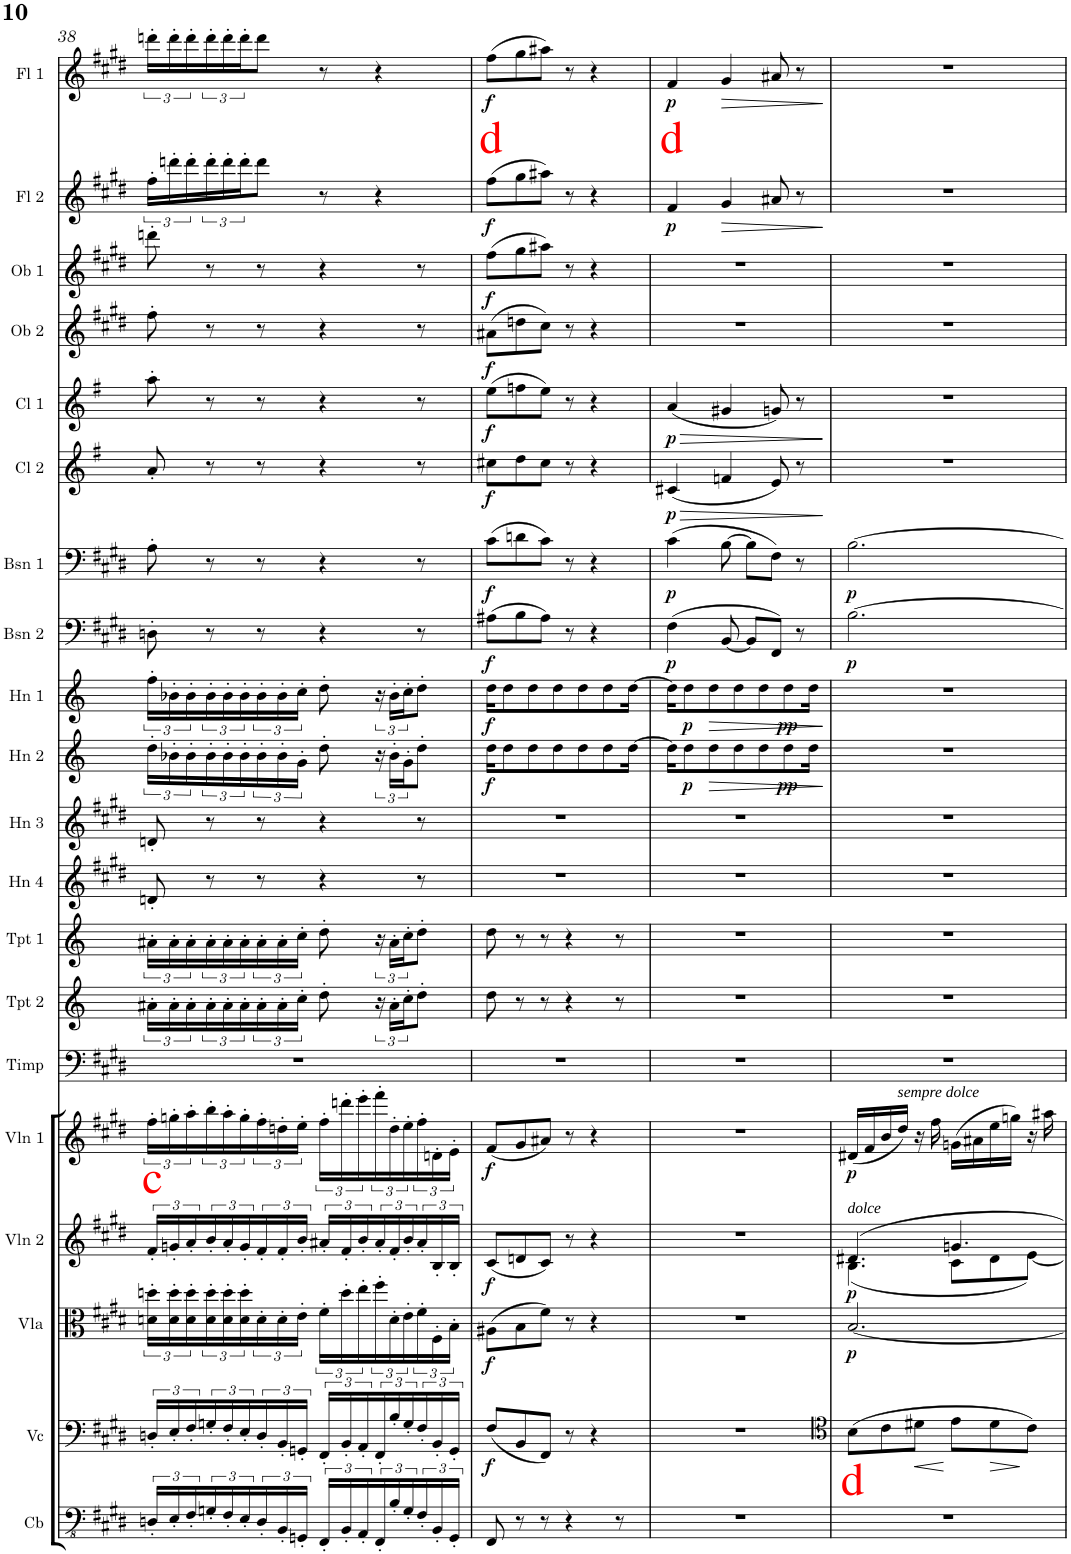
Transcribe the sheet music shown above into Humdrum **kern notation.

**kern	**kern	**text	**dynam	**kern	**dynam	**kern	**dynam	**kern	**text	**dynam	**kern	**kern	**kern	**kern	**kern	**kern	**dynam	**kern	**dynam	**kern	**dynam	**kern	**dynam	**kern	**dynam	**kern	**dynam	**kern	**dynam	**kern	**dynam	**kern	**dynam	**kern	**text	**dynam
*part20	*part19	*part19	*part19	*part18	*part18	*part17	*part17	*part16	*part16	*part16	*part15	*part14	*part13	*part12	*part11	*part10	*part10	*part9	*part9	*part8	*part8	*part7	*part7	*part6	*part6	*part5	*part5	*part4	*part4	*part3	*part3	*part2	*part2	*part1	*part1	*part1
*staff20	*staff19	*staff19	*staff19	*staff18	*staff18	*staff17	*staff17	*staff16	*staff16	*staff16	*staff15	*staff14	*staff13	*staff12	*staff11	*staff10	*staff10	*staff9	*staff9	*staff8	*staff8	*staff7	*staff7	*staff6	*staff6	*staff5	*staff5	*staff4	*staff4	*staff3	*staff3	*staff2	*staff2	*staff1	*staff1	*staff1
*I"Contrabass	*I"Violoncello	*	*	*I"Viola	*	*I"Violin 2	*	*I"Violin 1	*	*	*I"Timpani	*I"E Trumpet 2	*I"E Trumpet 1	*I"C Horn 4	*I"C Horn 3	*I"E Horn 2	*	*I"E Horn 1	*	*I"Bassoon 2	*	*I"Bassoon 1	*	*I"A Clarinet 2	*	*I"A Clarinet 1	*	*I"Oboe 2	*	*I"Oboe 1	*	*I"Flute 2	*	*I"Flute 1	*	*
*I'Cb	*I'Vc	*	*	*I'Vla	*	*I'Vln 2	*	*I'Vln 1	*	*	*I'Timp	*I'Tpt 2	*I'Tpt 1	*I'Hn 4	*I'Hn 3	*I'Hn 2	*	*I'Hn 1	*	*I'Bsn 2	*	*I'Bsn 1	*	*I'Cl 2	*	*I'Cl 1	*	*I'Ob 2	*	*I'Ob 1	*	*I'Fl 2	*	*I'Fl 1	*	*
!!LO:PB:g=z
*clefFv4	*clefF4	*	*	*clefC3	*	*clefG2	*	*clefG2	*	*	*clefF4	*clefG2	*clefG2	*clefG2	*clefG2	*clefG2	*	*clefG2	*	*clefF4	*	*clefF4	*	*clefG2	*	*clefG2	*	*clefG2	*	*clefG2	*	*clefG2	*	*clefG2	*	*
*	*	*	*	*	*	*	*	*	*	*	*	*Trd-2c-4	*Trd-2c-4	*Trd7c12	*Trd7c12	*Trd5c8	*	*Trd5c8	*	*	*	*	*	*Trd2c3	*	*Trd2c3	*	*	*	*	*	*	*	*	*	*
*k[f#c#g#d#]	*k[f#c#g#d#]	*	*	*k[f#c#g#d#]	*	*k[f#c#g#d#]	*	*k[f#c#g#d#]	*	*	*k[f#c#g#d#]	*k[]	*k[]	*k[f#c#g#d#]	*k[f#c#g#d#]	*k[]	*	*k[]	*	*k[f#c#g#d#]	*	*k[f#c#g#d#]	*	*k[f#]	*	*k[f#]	*	*k[f#c#g#d#]	*	*k[f#c#g#d#]	*	*k[f#c#g#d#]	*	*k[f#c#g#d#]	*	*
*M6/8	*M6/8	*	*	*M6/8	*	*M6/8	*	*M6/8	*	*	*M6/8	*M6/8	*M6/8	*M6/8	*M6/8	*M6/8	*	*M6/8	*	*M6/8	*	*M6/8	*	*M6/8	*	*M6/8	*	*M6/8	*	*M6/8	*	*M6/8	*	*M6/8	*	*
=38	=38	=38	=38	=38	=38	=38	=38	=38	=38	=38	=38	=38	=38	=38	=38	=38	=38	=38	=38	=38	=38	=38	=38	=38	=38	=38	=38	=38	=38	=38	=38	=38	=38	=38	=38	=38
!	!	!	!	!	!	!	!	!	!LO:LY:b:color=#FF0000	!	!	!	!	!	!	!	!	!	!	!	!	!	!	!	!	!	!	!	!	!	!	!	!	!	!	!
24DDn'/LL	24Dn'/LL	.	.	24dn\' 24ddn\'LL	.	24f#'/LL	.	24ff#'\LL	c	.	2.r	24a#X'\LL	24a#X'\LL	8dn'/	8dn'/	24dd'\LL	.	24ff'\LL	.	8Dn'\	.	8A'\	.	8a'/	.	8aa'\	.	8ff#'\	.	8dddn'\	.	24ff#'\LL	.	24dddn'\LL	.	.
24EE'/	24E'/	.	.	24d\' 24dd\'	.	24gn'/	.	24ggn'\	.	.	.	24a#'\	24a#'\	.	.	24b-X'\	.	24b-X'\	.	.	.	.	.	.	.	.	.	.	.	.	.	24dddn'\	.	24ddd'\	.	.
24FF#'/	24F#'/	.	.	24d\' 24dd\'	.	24a'/	.	24aa'\	.	.	.	24a#'\	24a#'\	.	.	24b-'\	.	24b-'\	.	.	.	.	.	.	.	.	.	.	.	.	.	24ddd'\	.	24ddd'\	.	.
24GGn'/	24Gn'/	.	.	24d\' 24dd\'	.	24b'/	.	24bb'\	.	.	.	24a#'\	24a#'\	8r	8r	24b-'\	.	24b-'\	.	8r	.	8r	.	8r	.	8r	.	8r	.	8r	.	24ddd'\	.	24ddd'\	.	.
24FF#'/	24F#'/	.	.	24d\' 24dd\'	.	24a'/	.	24aa'\	.	.	.	24a#'\	24a#'\	.	.	24b-'\	.	24b-'\	.	.	.	.	.	.	.	.	.	.	.	.	.	24ddd'\	.	24ddd'\	.	.
24EE'/	24E'/	.	.	24d\' 24dd\'	.	24g'/	.	24gg'\	.	.	.	24a#'\	24a#'\	.	.	24b-'\	.	24b-'\	.	.	.	.	.	.	.	.	.	.	.	.	.	24ddd'\J	.	24ddd'\J	.	.
24DD'/	24D'/	.	.	24d'\	.	24f#'/	.	24ff#'\	.	.	.	24a#'\	24a#'\	8r	8r	24b-'\	.	24b-'\	.	8r	.	8r	.	8r	.	8r	.	8r	.	8r	.	8ddd\J	.	8ddd\J	.	.
24BBB'/	24BB'/	.	.	24d'\	.	24f#'/	.	24ddn'\	.	.	.	24a#'\	24a#'\	.	.	24b-'\	.	24b-'\	.	.	.	.	.	.	.	.	.	.	.	.	.	.	.	.	.	.
24GGGn'/JJ	24GGn'/JJ	.	.	24e'\JJ	.	24b'/JJ	.	24ee'\JJ	.	.	.	24cc'\JJ	24cc'\JJ	.	.	24g'\JJ	.	24cc'\JJ	.	.	.	.	.	.	.	.	.	.	.	.	.	.	.	.	.	.
24FFF#'/LL	24FF#'/LL	.	.	24f#'\LL	.	24a#X'/LL	.	24ff#'\LL	.	.	.	8dd'\	8dd'\	4r	4r	8dd'\	.	8dd'\	.	4r	.	4r	.	4r	.	4r	.	4r	.	4r	.	8r	.	8r	.	.
24BBB'/	24BB'/	.	.	24dd'\	.	24f#'/	.	24dddn'\	.	.	.	.	.	.	.	.	.	.	.	.	.	.	.	.	.	.	.	.	.	.	.	.	.	.	.	.
24AAA'/	24AA'/	.	.	24ee'\	.	24b'/	.	24eee'\	.	.	.	.	.	.	.	.	.	.	.	.	.	.	.	.	.	.	.	.	.	.	.	.	.	.	.	.
24FFF#'/	24FF#'/	.	.	24ff#'\	.	24a#'/	.	24fff#'\	.	.	.	24r	24r	.	.	24r	.	24r	.	.	.	.	.	.	.	.	.	.	.	.	.	4r	.	4r	.	.
24BB'/	24B'/	.	.	24d'\	.	24f#'/	.	24dd'\	.	.	.	24a#'\LL	24a#'\LL	.	.	24b-'\LL	.	24b-'\LL	.	.	.	.	.	.	.	.	.	.	.	.	.	.	.	.	.	.
24GG'/	24G'/	.	.	24e'\	.	24b'/	.	24ee'\	.	.	.	24cc'\J	24cc'\J	.	.	24g'\J	.	24cc'\J	.	.	.	.	.	.	.	.	.	.	.	.	.	.	.	.	.	.
24FF#'/	24F#'/	.	.	24f#'\	.	24a#'/	.	24ff#'\	.	.	.	8dd'\J	8dd'\J	8r	8r	8dd'\J	.	8dd'\J	.	8r	.	8r	.	8r	.	8r	.	8r	.	8r	.	.	.	.	.	.
24BBB'/	24BB'/	.	.	24F#'\	.	24B'/	.	24dn'\	.	.	.	.	.	.	.	.	.	.	.	.	.	.	.	.	.	.	.	.	.	.	.	.	.	.	.	.
24GGG'/JJ	24GG'/JJ	.	.	24B'\JJ	.	24B'/JJ	.	24e'\JJ	.	.	.	.	.	.	.	.	.	.	.	.	.	.	.	.	.	.	.	.	.	.	.	.	.	.	.	.
=39	=39	=39	=39	=39	=39	=39	=39	=39	=39	=39	=39	=39	=39	=39	=39	=39	=39	=39	=39	=39	=39	=39	=39	=39	=39	=39	=39	=39	=39	=39	=39	=39	=39	=39	=39	=39
!	!	!	!LO:DY:b	!	!LO:DY:b	!	!LO:DY:b	!	!	!LO:DY:b	!	!	!	!	!	!	!LO:DY:b	!	!LO:DY:b	!	!LO:DY:b	!	!LO:DY:b	!	!LO:DY:b	!	!LO:DY:b	!	!LO:DY:b	!	!LO:DY:b	!	!LO:DY:b	!	!LO:LY:b:color=#FF0000	!LO:DY:b
8FFF#/	(8F#/L	.	f	(8A#X\L	f	(8c#/L	f	(8f#/L	.	f	2.r	8dd\	8dd\	2.r	2.r	16dd\KL	f	16dd\KL	f	(8A#X\L	f	(8c#\L	f	8cc#X\L	f	(8ee\L	f	(8a#X\L	f	(8ff#\L	f	(8ff#\L	f	(8ff#\L	d	f
.	.	.	.	.	.	.	.	.	.	.	.	.	.	.	.	8dd\	.	8dd\	.	.	.	.	.	.	.	.	.	.	.	.	.	.	.	.	.	.
8r	8BB/	.	.	8B\	.	8dn/	.	8g#/	.	.	.	8r	8r	.	.	.	.	.	.	8B\	.	8dn\	.	8dd\	.	8ffn\	.	8ddn\	.	8gg#\	.	8gg#\	.	8gg#\	.	.
.	.	.	.	.	.	.	.	.	.	.	.	.	.	.	.	8dd\	.	8dd\	.	.	.	.	.	.	.	.	.	.	.	.	.	.	.	.	.	.
8r	8FF#/J)	.	.	8f#\J)	.	8c#/J)	.	8a#X/J)	.	.	.	8r	8r	.	.	.	.	.	.	8A#\J)	.	8c#\J)	.	8cc#\J	.	8ee\J)	.	8cc#\J)	.	8aa#X\J)	.	8aa#X\J)	.	8aa#X\J)	.	.
.	.	.	.	.	.	.	.	.	.	.	.	.	.	.	.	8dd\	.	8dd\	.	.	.	.	.	.	.	.	.	.	.	.	.	.	.	.	.	.
4r	8r	.	.	8r	.	8r	.	8r	.	.	.	4r	4r	.	.	.	.	.	.	8r	.	8r	.	8r	.	8r	.	8r	.	8r	.	8r	.	8r	.	.
.	.	.	.	.	.	.	.	.	.	.	.	.	.	.	.	8dd\	.	8dd\	.	.	.	.	.	.	.	.	.	.	.	.	.	.	.	.	.	.
.	4r	.	.	4r	.	4r	.	4r	.	.	.	.	.	.	.	.	.	.	.	4r	.	4r	.	4r	.	4r	.	4r	.	4r	.	4r	.	4r	.	.
.	.	.	.	.	.	.	.	.	.	.	.	.	.	.	.	8dd\	.	8dd\	.	.	.	.	.	.	.	.	.	.	.	.	.	.	.	.	.	.
8r	.	.	.	.	.	.	.	.	.	.	.	8r	8r	.	.	.	.	.	.	.	.	.	.	.	.	.	.	.	.	.	.	.	.	.	.	.
.	.	.	.	.	.	.	.	.	.	.	.	.	.	.	.	[16dd\Jk	.	[16dd\Jk	.	.	.	.	.	.	.	.	.	.	.	.	.	.	.	.	.	.
=40	=40	=40	=40	=40	=40	=40	=40	=40	=40	=40	=40	=40	=40	=40	=40	=40	=40	=40	=40	=40	=40	=40	=40	=40	=40	=40	=40	=40	=40	=40	=40	=40	=40	=40	=40	=40
!	!	!	!	!	!	!	!	!	!	!	!	!	!	!	!	!	!	!	!	!	!LO:DY:b	!	!LO:DY:b	!	!LO:HP:b	!	!LO:HP:b	!	!	!	!	!	!	!	!LO:LY:b:color=#FF0000	!
!	!	!	!	!	!	!	!	!	!	!	!	!	!	!	!	!	!	!	!	!	!	!	!	!	!LO:DY:n=1:b	!	!LO:DY:n=1:b	!	!	!	!	!	!LO:DY:b	!	!	!LO:DY:b
2.r	2.r	.	.	2.r	.	2.r	.	2.r	.	.	2.r	2.r	2.r	2.r	2.r	16dd\KL]	.	16dd\KL]	.	(4F#\	p	(4c#\	p	(4c#X/	> p	(4a/	> p	2.r	.	2.r	.	4f#/	p	4f#/	d	p
!	!	!	!	!	!	!	!	!	!	!	!	!	!	!	!	!	!LO:DY:b	!	!LO:DY:b	!	!	!	!	!	!	!	!	!	!	!	!	!	!	!	!	!
.	.	.	.	.	.	.	.	.	.	.	.	.	.	.	.	8dd\	p	8dd\	p	.	.	.	.	.	.	.	.	.	.	.	.	.	.	.	.	.
!	!	!	!	!	!	!	!	!	!	!	!	!	!	!	!	!	!LO:HP:b	!	!LO:HP:b	!	!	!	!	!	!	!	!	!	!	!	!	!	!	!	!	!
.	.	.	.	.	.	.	.	.	.	.	.	.	.	.	.	8dd\	>	8dd\	>	.	.	.	.	.	.	.	.	.	.	.	.	.	.	.	.	.
!	!	!	!	!	!	!	!	!	!	!	!	!	!	!	!	!	!	!	!	!	!	!	!	!	!	!	!	!	!	!	!	!	!LO:HP:b	!	!	!LO:HP:b
.	.	.	.	.	.	.	.	.	.	.	.	.	.	.	.	.	.	.	.	[8BB/	.	[8B\	.	4fn/	.	4g#X/	.	.	.	.	.	4g#/	>	4g#/	.	>
.	.	.	.	.	.	.	.	.	.	.	.	.	.	.	.	8dd\	.	8dd\	.	.	.	.	.	.	.	.	.	.	.	.	.	.	.	.	.	.
.	.	.	.	.	.	.	.	.	.	.	.	.	.	.	.	.	.	.	.	8BB/L]	.	8B\L]	.	.	.	.	.	.	.	.	.	.	.	.	.	.
.	.	.	.	.	.	.	.	.	.	.	.	.	.	.	.	8dd\	.	8dd\	.	.	.	.	.	.	.	.	.	.	.	.	.	.	.	.	.	.
.	.	.	.	.	.	.	.	.	.	.	.	.	.	.	.	.	.	.	.	8FF#/J)	.	8F#\J)	.	8e/)	.	8gn/)	.	.	.	.	.	8a#X/	.	8a#X/	.	.
!	!	!	!	!	!	!	!	!	!	!	!	!	!	!	!	!	!LO:DY:b	!	!LO:DY:b	!	!	!	!	!	!	!	!	!	!	!	!	!	!	!	!	!
.	.	.	.	.	.	.	.	.	.	.	.	.	.	.	.	8dd\	pp	8dd\	pp	.	.	.	.	.	.	.	.	.	.	.	.	.	.	.	.	.
.	.	.	.	.	.	.	.	.	.	.	.	.	.	.	.	.	.	.	.	8r	.	8r	.	8r	.	8r	.	.	.	.	.	8r	.	8r	.	.
.	.	.	.	.	.	.	.	.	.	.	.	.	.	.	.	16dd\Jk	.	16dd\Jk	.	.	.	.	.	.	.	.	.	.	.	.	.	.	.	.	.	.
.	.	.	.	.	.	.	.	.	.	.	.	.	.	.	.	.	]	.	]	.	.	.	.	.	]	.	]	.	.	.	.	.	]	.	.	]
=41	=41	=41	=41	=41	=41	=41	=41	=41	=41	=41	=41	=41	=41	=41	=41	=41	=41	=41	=41	=41	=41	=41	=41	=41	=41	=41	=41	=41	=41	=41	=41	=41	=41	=41	=41	=41
*	*clefC4	*	*	*	*	*	*	*	*	*	*	*	*	*	*	*	*	*	*	*	*	*	*	*	*	*	*	*	*	*	*	*	*	*	*	*
!	!	!	!	!	!	!LO:TX:a:i:t=dolce	!	!	!	!	!	!	!	!	!	!	!	!	!	!	!	!	!	!	!	!	!	!	!	!	!	!	!	!	!	!
!	!	!LO:LY:b:color=#FF0000	!	!	!LO:DY:b	!	!LO:DY:b	!	!	!LO:DY:b	!	!	!	!	!	!	!	!	!	!	!LO:DY:b	!	!LO:DY:b	!	!	!	!	!	!	!	!	!	!	!	!	!
*	*	*	*	*	*	*^	*	*	*	*	*	*	*	*	*	*	*	*	*	*	*	*	*	*	*	*	*	*	*	*	*	*	*	*	*	*
2.r	(8B\L	d	.	[2.B/	p	4.d#X/	(4.B\	p	(16d#X/LL	.	p	2.r	2.r	2.r	2.r	2.r	2.r	.	2.r	.	[2.B\	p	[2.B\	p	2.r	.	2.r	.	2.r	.	2.r	.	2.r	.	2.r	.	.
.	.	.	.	.	.	.	.	.	16f#/	.	.	.	.	.	.	.	.	.	.	.	.	.	.	.	.	.	.	.	.	.	.	.	.	.	.	.	.
.	8c#\	.	.	.	.	.	.	.	16b/	.	.	.	.	.	.	.	.	.	.	.	.	.	.	.	.	.	.	.	.	.	.	.	.	.	.	.	.
!	!	!	!	!	!	!	!	!	!LO:TX:a:i:t=sempre dolce	!	!	!	!	!	!	!	!	!	!	!	!	!	!	!	!	!	!	!	!	!	!	!	!	!	!	!	!
.	.	.	.	.	.	.	.	.	16dd#/JJ)	.	.	.	.	.	.	.	.	.	.	.	.	.	.	.	.	.	.	.	.	.	.	.	.	.	.	.	.
!	!	!	!LO:HP:b	!	!	!	!	!	!	!	!	!	!	!	!	!	!	!	!	!	!	!	!	!	!	!	!	!	!	!	!	!	!	!	!	!	!
.	8d#X\J	.	<	.	.	.	.	.	16r	.	.	.	.	.	.	.	.	.	.	.	.	.	.	.	.	.	.	.	.	.	.	.	.	.	.	.	.
.	.	.	.	.	.	.	.	.	16ff#\	.	.	.	.	.	.	.	.	.	.	.	.	.	.	.	.	.	.	.	.	.	.	.	.	.	.	.	.
.	8e\L	.	[	.	.	4.gn/	8c#\L	.	(16gn\LL	.	.	.	.	.	.	.	.	.	.	.	.	.	.	.	.	.	.	.	.	.	.	.	.	.	.	.	.
.	.	.	.	.	.	.	.	.	16a#X\	.	.	.	.	.	.	.	.	.	.	.	.	.	.	.	.	.	.	.	.	.	.	.	.	.	.	.	.
!	!	!	!LO:HP:b	!	!	!	!	!	!	!	!	!	!	!	!	!	!	!	!	!	!	!	!	!	!	!	!	!	!	!	!	!	!	!	!	!	!
.	8d#\	.	>	.	.	.	8d#\	.	16ee\	.	.	.	.	.	.	.	.	.	.	.	.	.	.	.	.	.	.	.	.	.	.	.	.	.	.	.	.
.	.	.	.	.	.	.	.	.	16ggn\JJ)	.	.	.	.	.	.	.	.	.	.	.	.	.	.	.	.	.	.	.	.	.	.	.	.	.	.	.	.
.	8c#\J)	.	]	.	.	.	[8e\J)	.	16r	.	.	.	.	.	.	.	.	.	.	.	.	.	.	.	.	.	.	.	.	.	.	.	.	.	.	.	.
.	.	.	.	.	.	.	.	.	16aa#X\	.	.	.	.	.	.	.	.	.	.	.	.	.	.	.	.	.	.	.	.	.	.	.	.	.	.	.	.
*	*	*	*	*	*	*v	*v	*	*	*	*	*	*	*	*	*	*	*	*	*	*	*	*	*	*	*	*	*	*	*	*	*	*	*	*	*	*
=	=	=	=	=	=	=	=	=	=	=	=	=	=	=	=	=	=	=	=	=	=	=	=	=	=	=	=	=	=	=	=	=	=	=	=	=
*-	*-	*-	*-	*-	*-	*-	*-	*-	*-	*-	*-	*-	*-	*-	*-	*-	*-	*-	*-	*-	*-	*-	*-	*-	*-	*-	*-	*-	*-	*-	*-	*-	*-	*-	*-	*-
